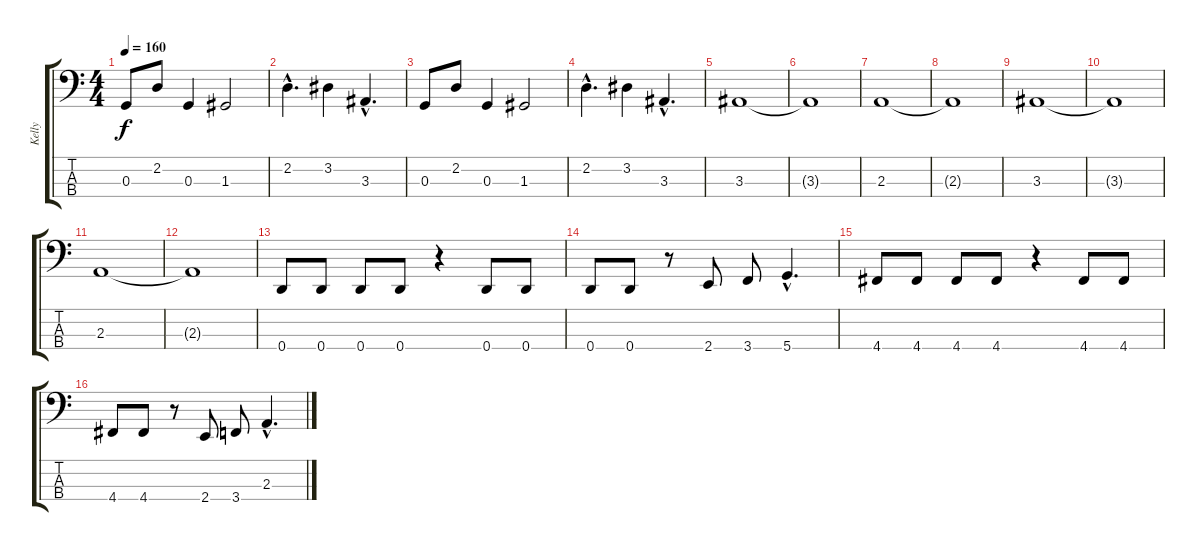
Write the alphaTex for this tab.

\track ("Kelly" "Kelly") {instrument electricbasspick}
\staff {score tabs}
\tuning (F2 C2 G1 D1) {hide}
\ts (4 4)
\tempo 160
\clef f4
\ks c
0.3.8{dy f} 2.2.8 0.3.4 1.3.2 |
2.2{hac}.4{d} 3.2.4 3.3{hac}.4{d} |
0.3.8 2.2.8 0.3.4 1.3.2 |
2.2{hac}.4{d} 3.2.4 3.3{hac}.4{d} |
3.3.1 |
3.3{t}.1 |
2.3.1 |
2.3{t}.1 |
3.3.1 |
3.3{t}.1 |
2.3.1 |
2.3{t}.1 |
0.4.8 0.4.8 0.4.8 0.4.8 r.4 0.4.8 0.4.8 |
0.4.8 0.4.8 r.8 2.4.8 3.4.8 5.4{hac}.4{d} |
4.4.8 4.4.8 4.4.8 4.4.8 r.4 4.4.8 4.4.8 |
4.4.8 4.4.8 r.8 2.4.8 3.4.8 2.3{hac}.4{d}
